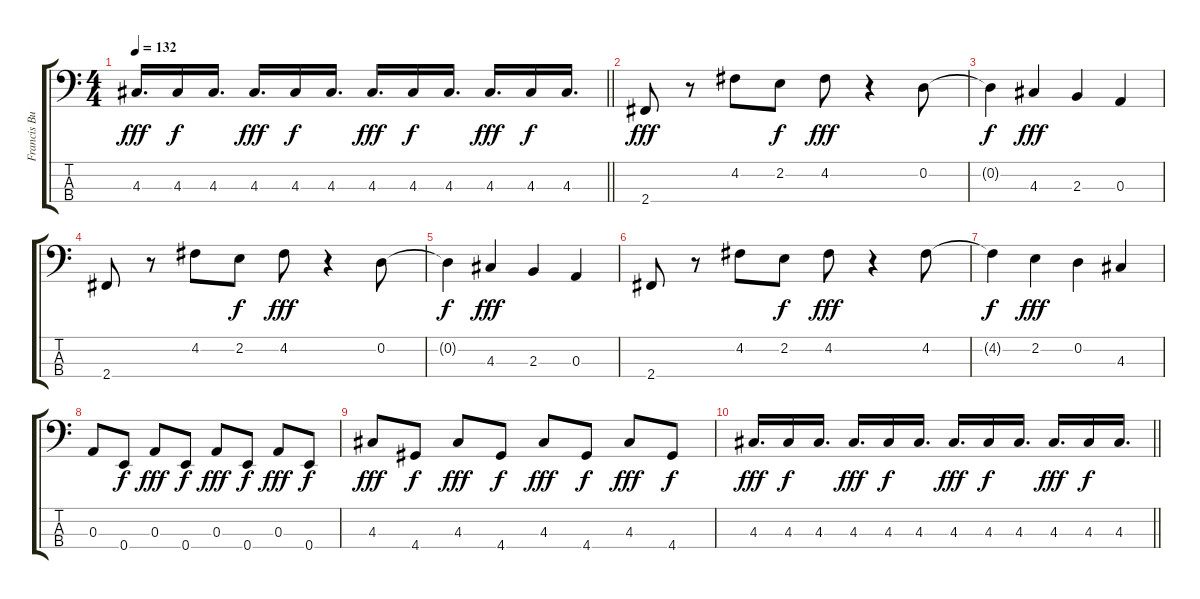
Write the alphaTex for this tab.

\track ("Francis Bucholz" "Francis Bu") {instrument electricbasspick}
\staff {score tabs}
\tuning (G2 D2 A1 E1) {hide}
\ts (4 4)
\tempo 132
\clef f4
\barLineRight lightlight
\ks c
4.3.16{d dy fff} 4.3.16{dy f} 4.3.16{d} 4.3.16{d dy fff} 4.3.16{dy f} 4.3.16{d} 4.3.16{d dy fff} 4.3.16{dy f} 4.3.16{d} 4.3.16{d dy fff} 4.3.16{dy f} 4.3.16{d} |
2.4.8{dy fff} r.8 4.2.8 2.2.8{dy f} 4.2.8{dy fff} r.4 0.2.8 |
0.2{t}.4{dy f} 4.3.4{dy fff} 2.3.4 0.3.4 |
2.4.8 r.8 4.2.8 2.2.8{dy f} 4.2.8{dy fff} r.4 0.2.8 |
0.2{t}.4{dy f} 4.3.4{dy fff} 2.3.4 0.3.4 |
2.4.8 r.8 4.2.8 2.2.8{dy f} 4.2.8{dy fff} r.4 4.2.8 |
4.2{t}.4{dy f} 2.2.4{dy fff} 0.2.4 4.3.4 |
0.3.8{volume 16} 0.4.8{dy f volume 15} 0.3.8{dy fff volume 14} 0.4.8{dy f volume 14} 0.3.8{dy fff volume 13} 0.4.8{dy f volume 12} 0.3.8{dy fff volume 12} 0.4.8{dy f volume 11} |
4.3.8{dy fff volume 11} 4.4.8{dy f volume 10} 4.3.8{dy fff volume 9} 4.4.8{dy f volume 9} 4.3.8{dy fff volume 8} 4.4.8{dy f volume 8} 4.3.8{dy fff volume 7} 4.4.8{dy f volume 7} |
\barLineRight lightlight
4.3.16{d dy fff volume 6} 4.3.16{dy f volume 6} 4.3.16{d volume 5} 4.3.16{d dy fff volume 4} 4.3.16{dy f volume 4} 4.3.16{d volume 3} 4.3.16{d dy fff volume 3} 4.3.16{dy f volume 2} 4.3.16{d volume 2} 4.3.16{d dy fff volume 1} 4.3.16{dy f volume 1} 4.3.16{d volume 0}
